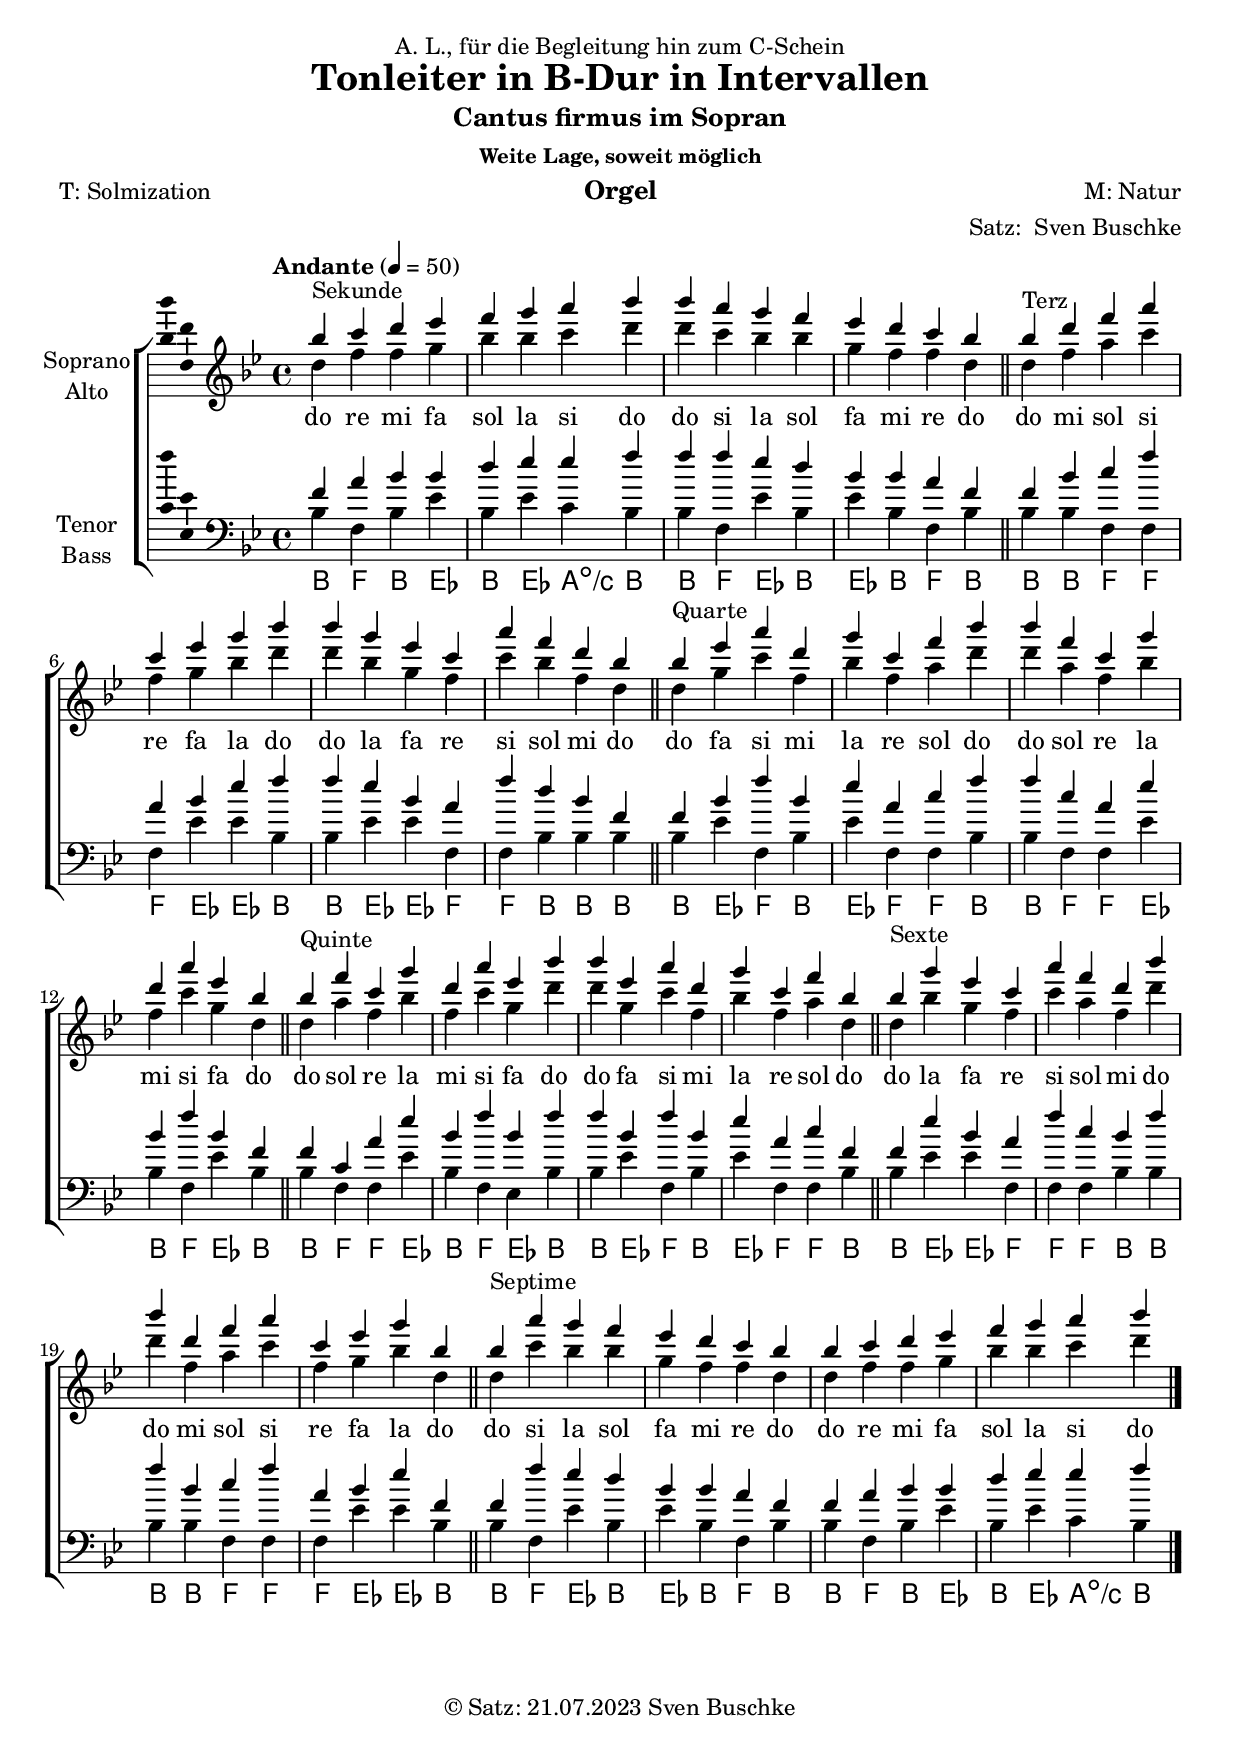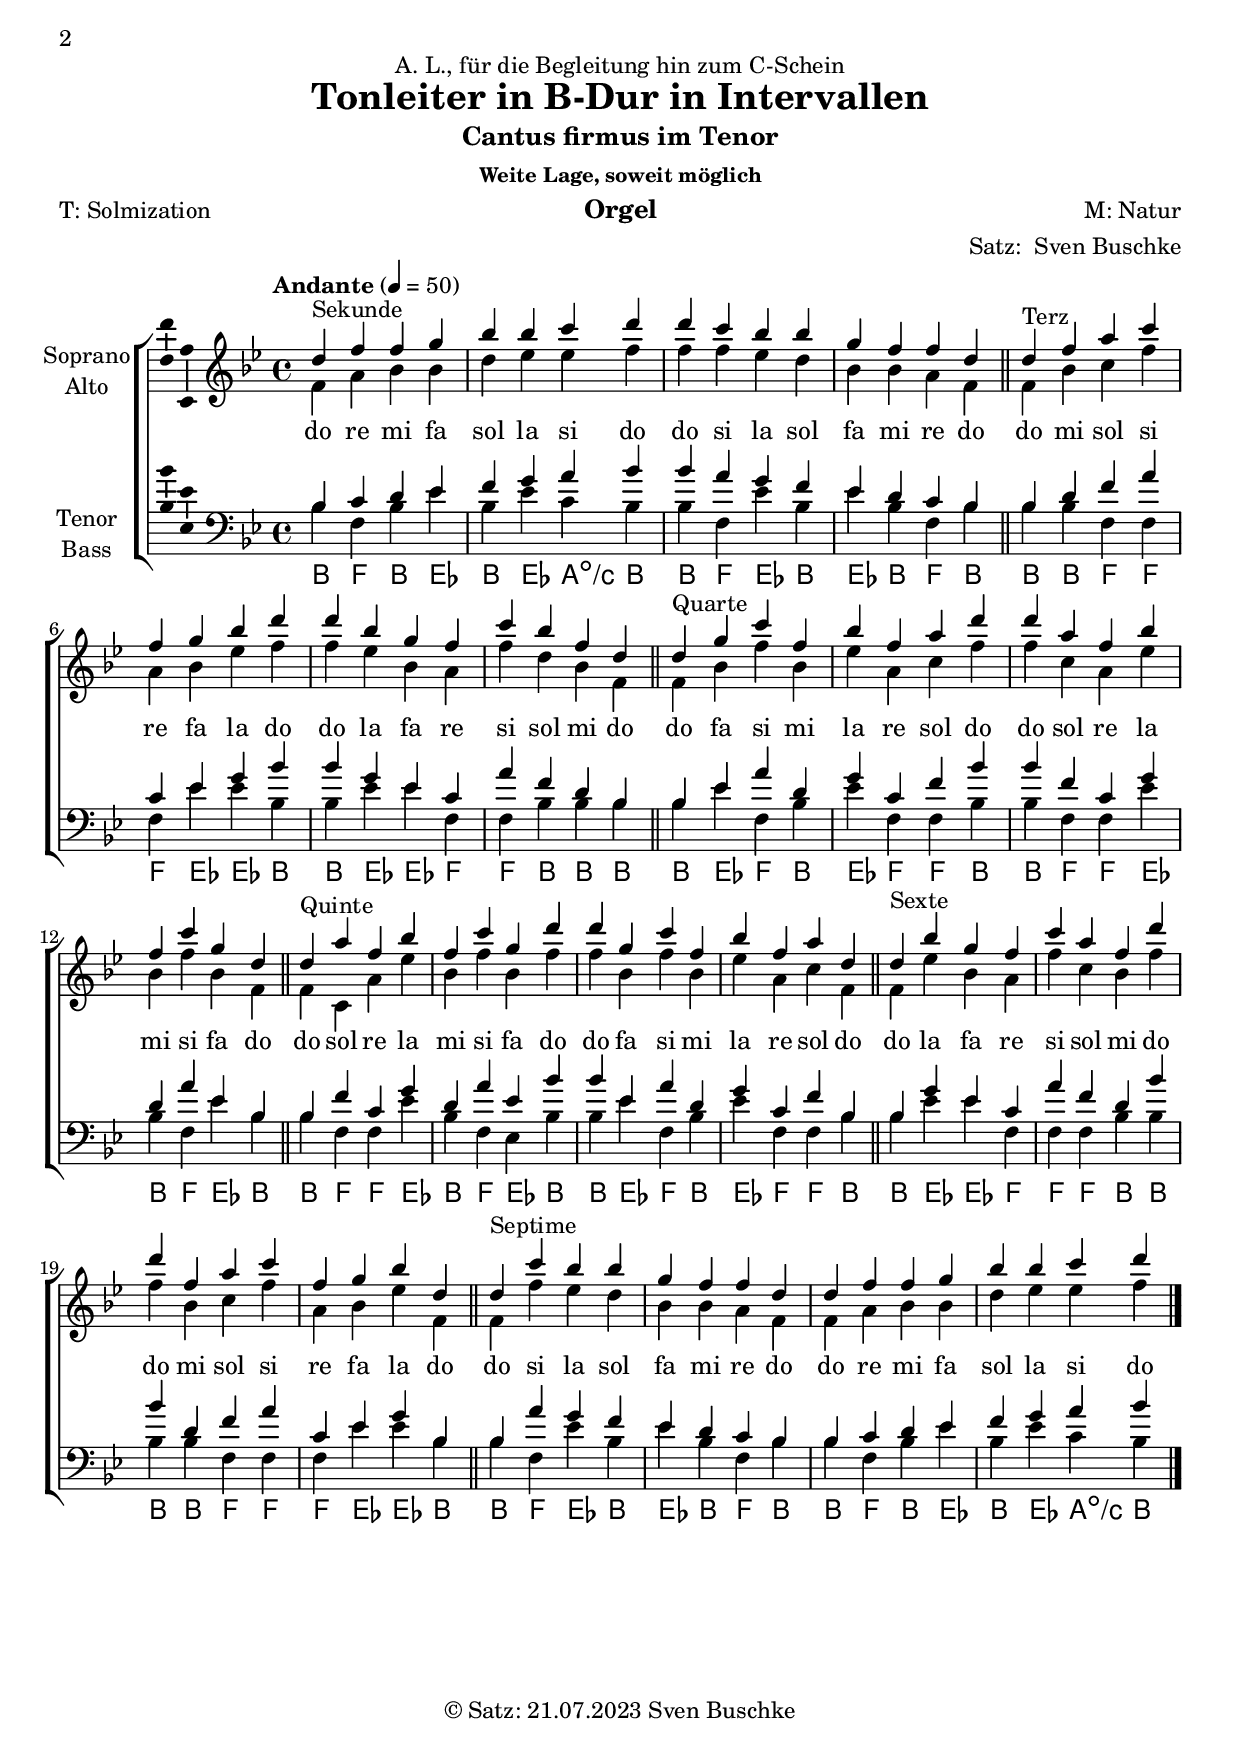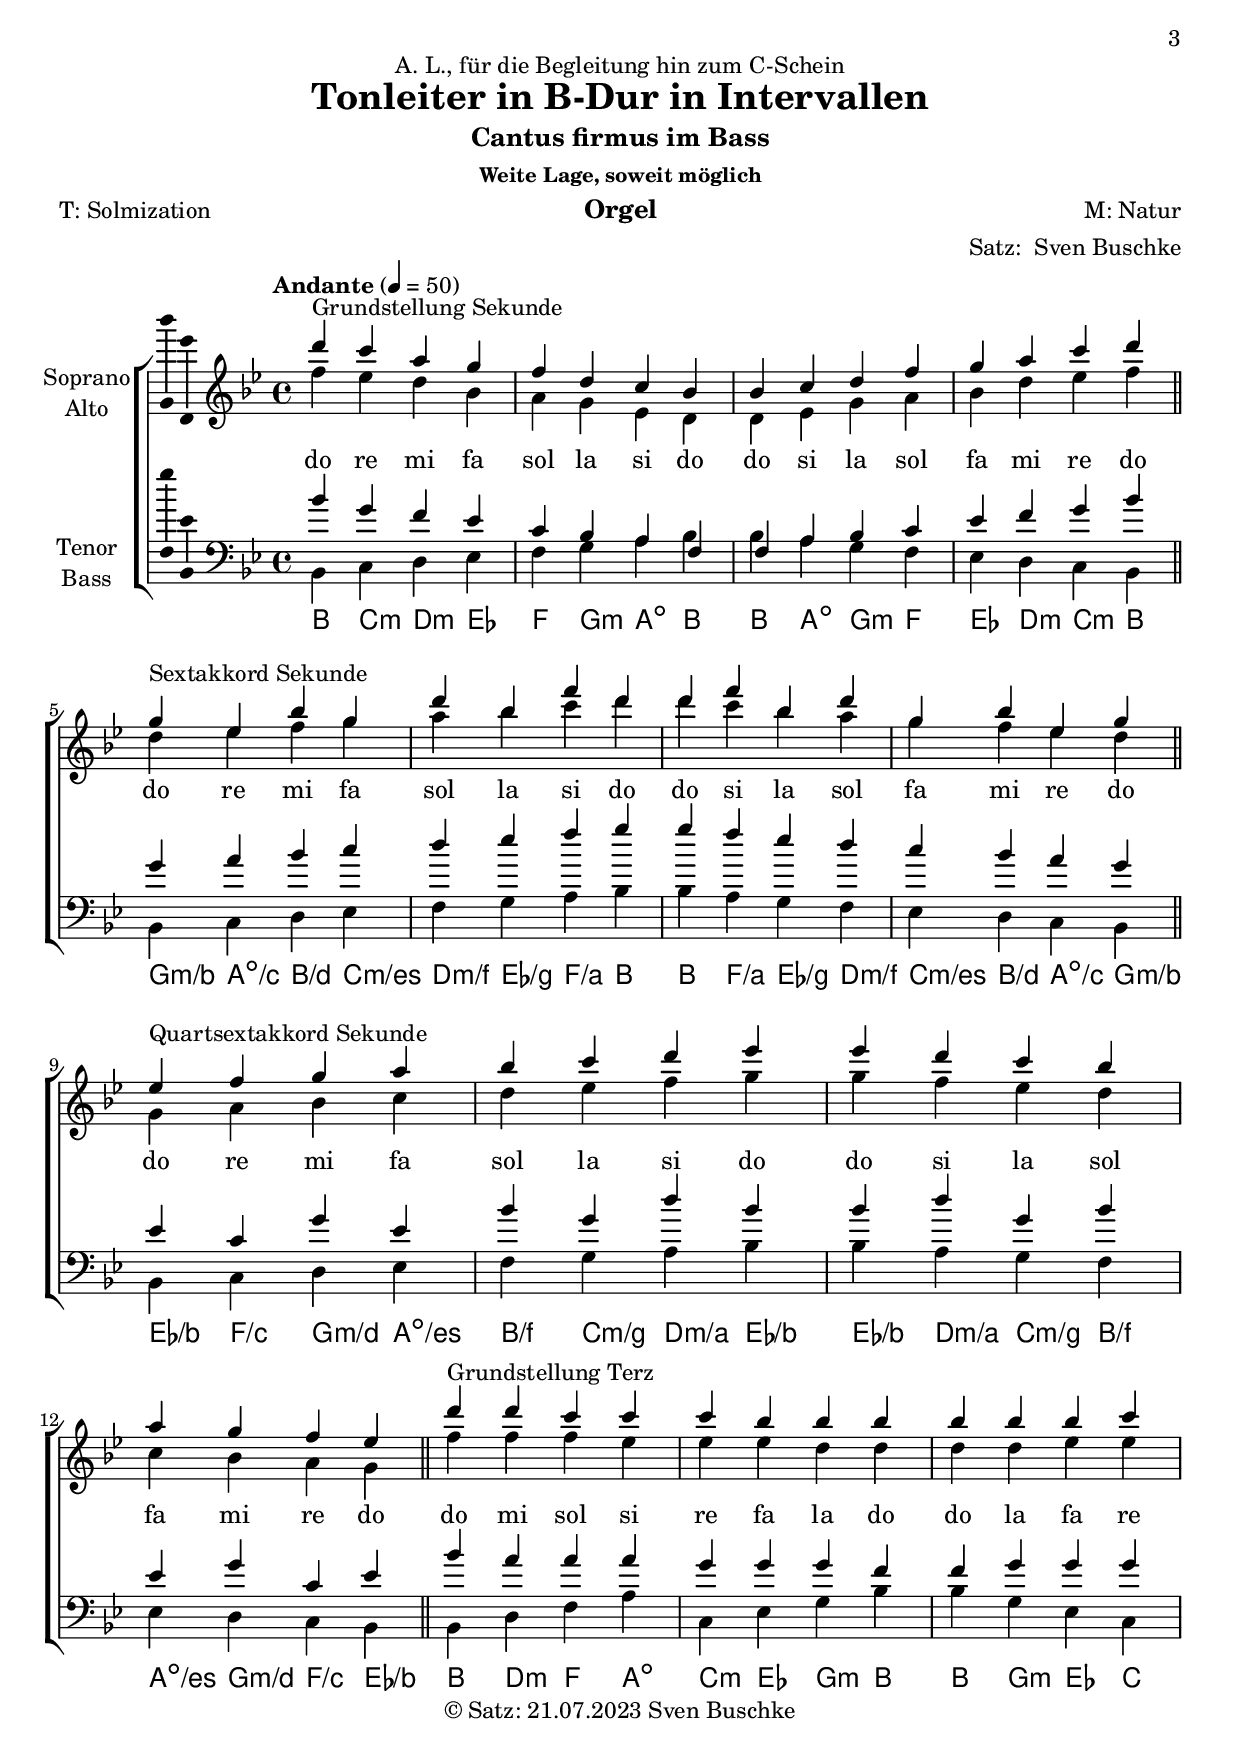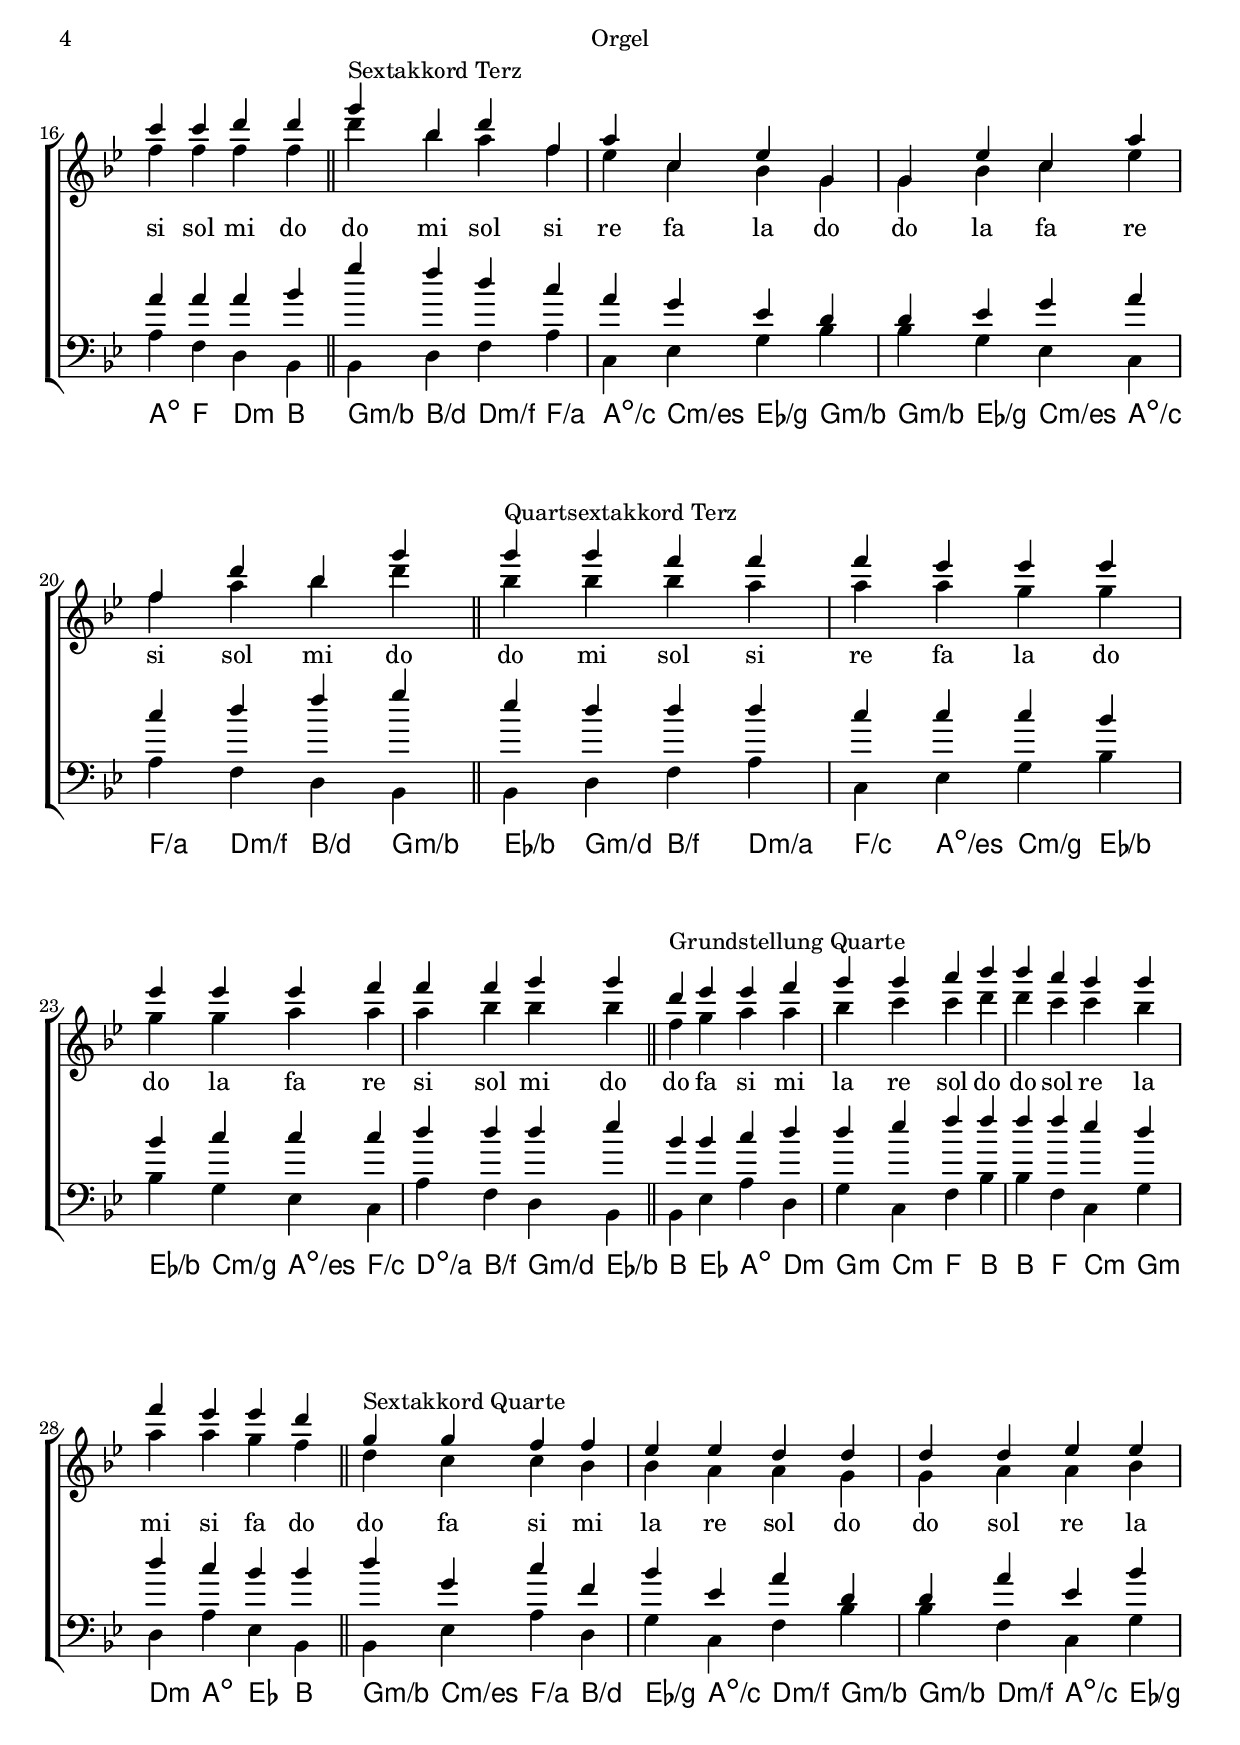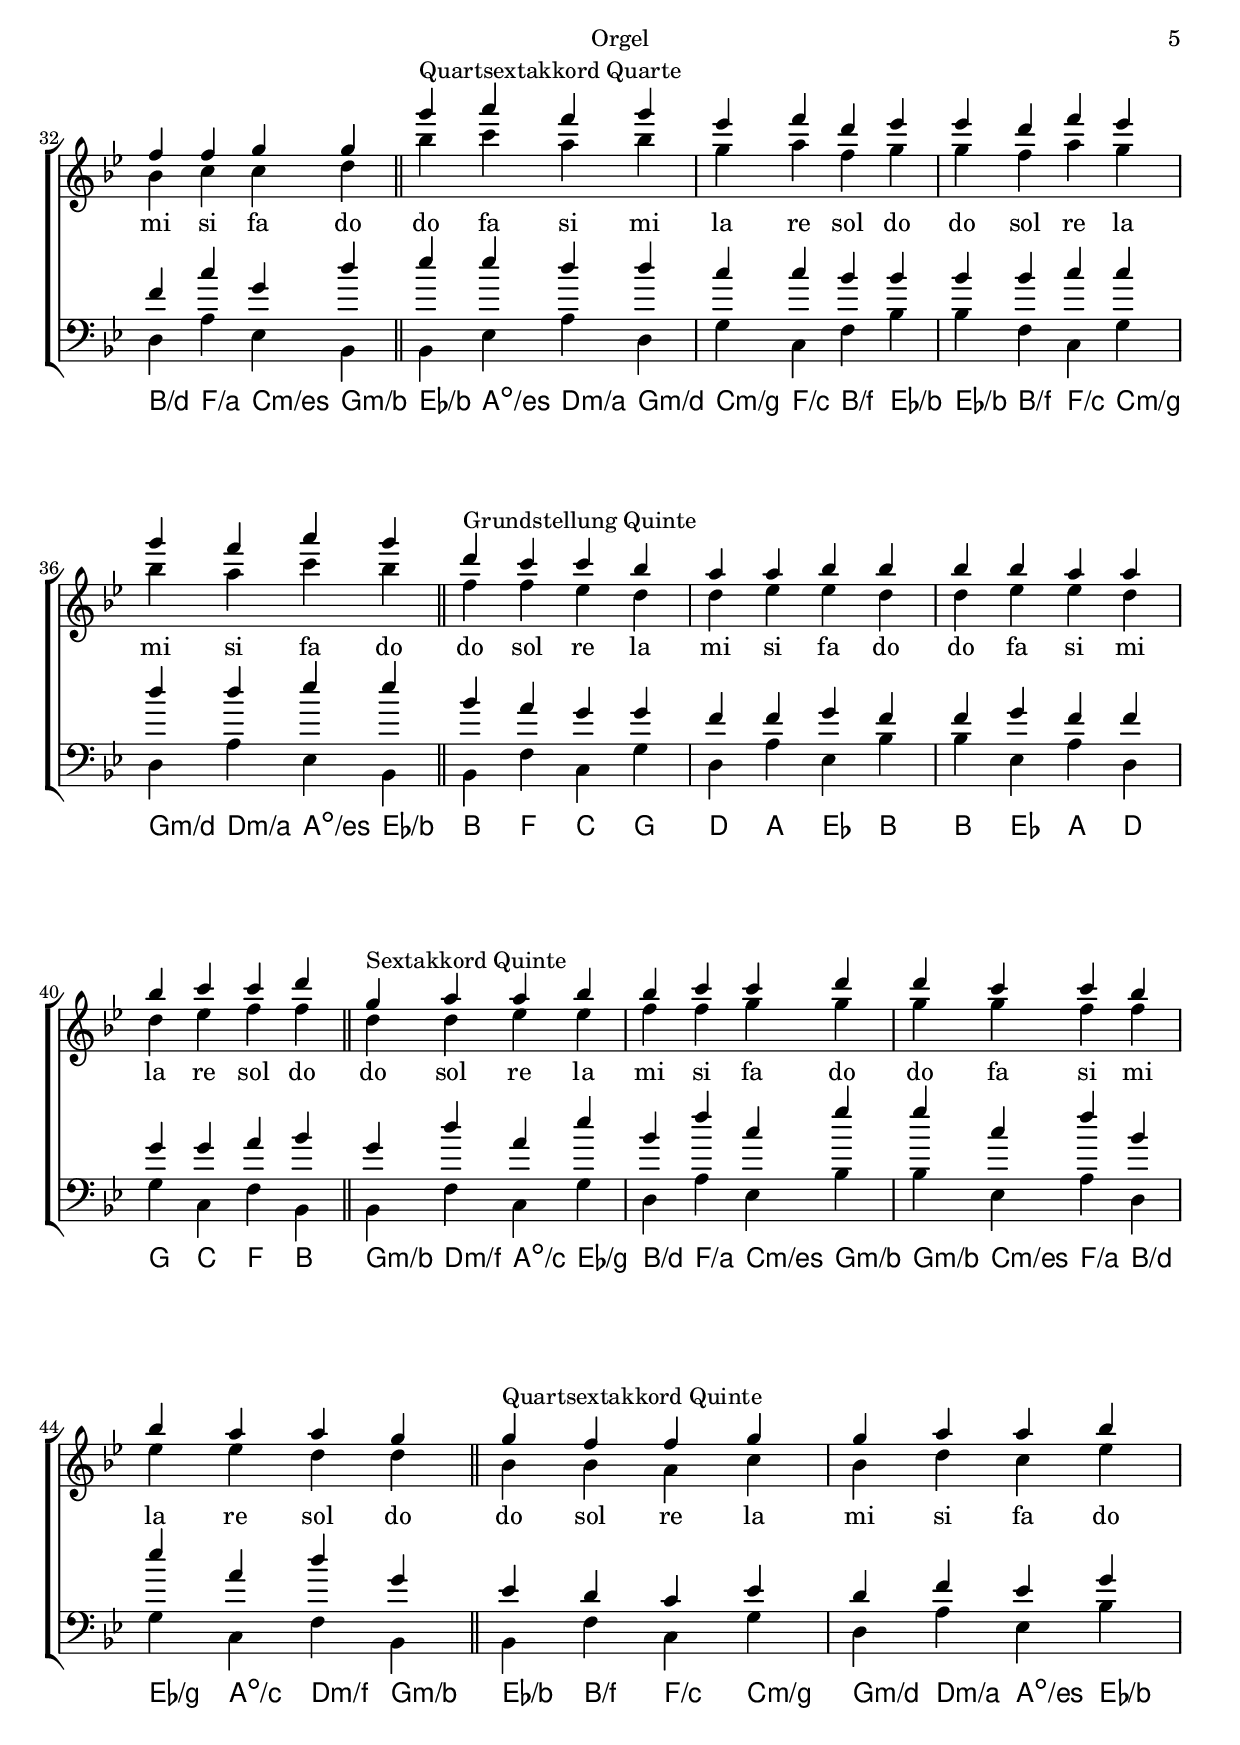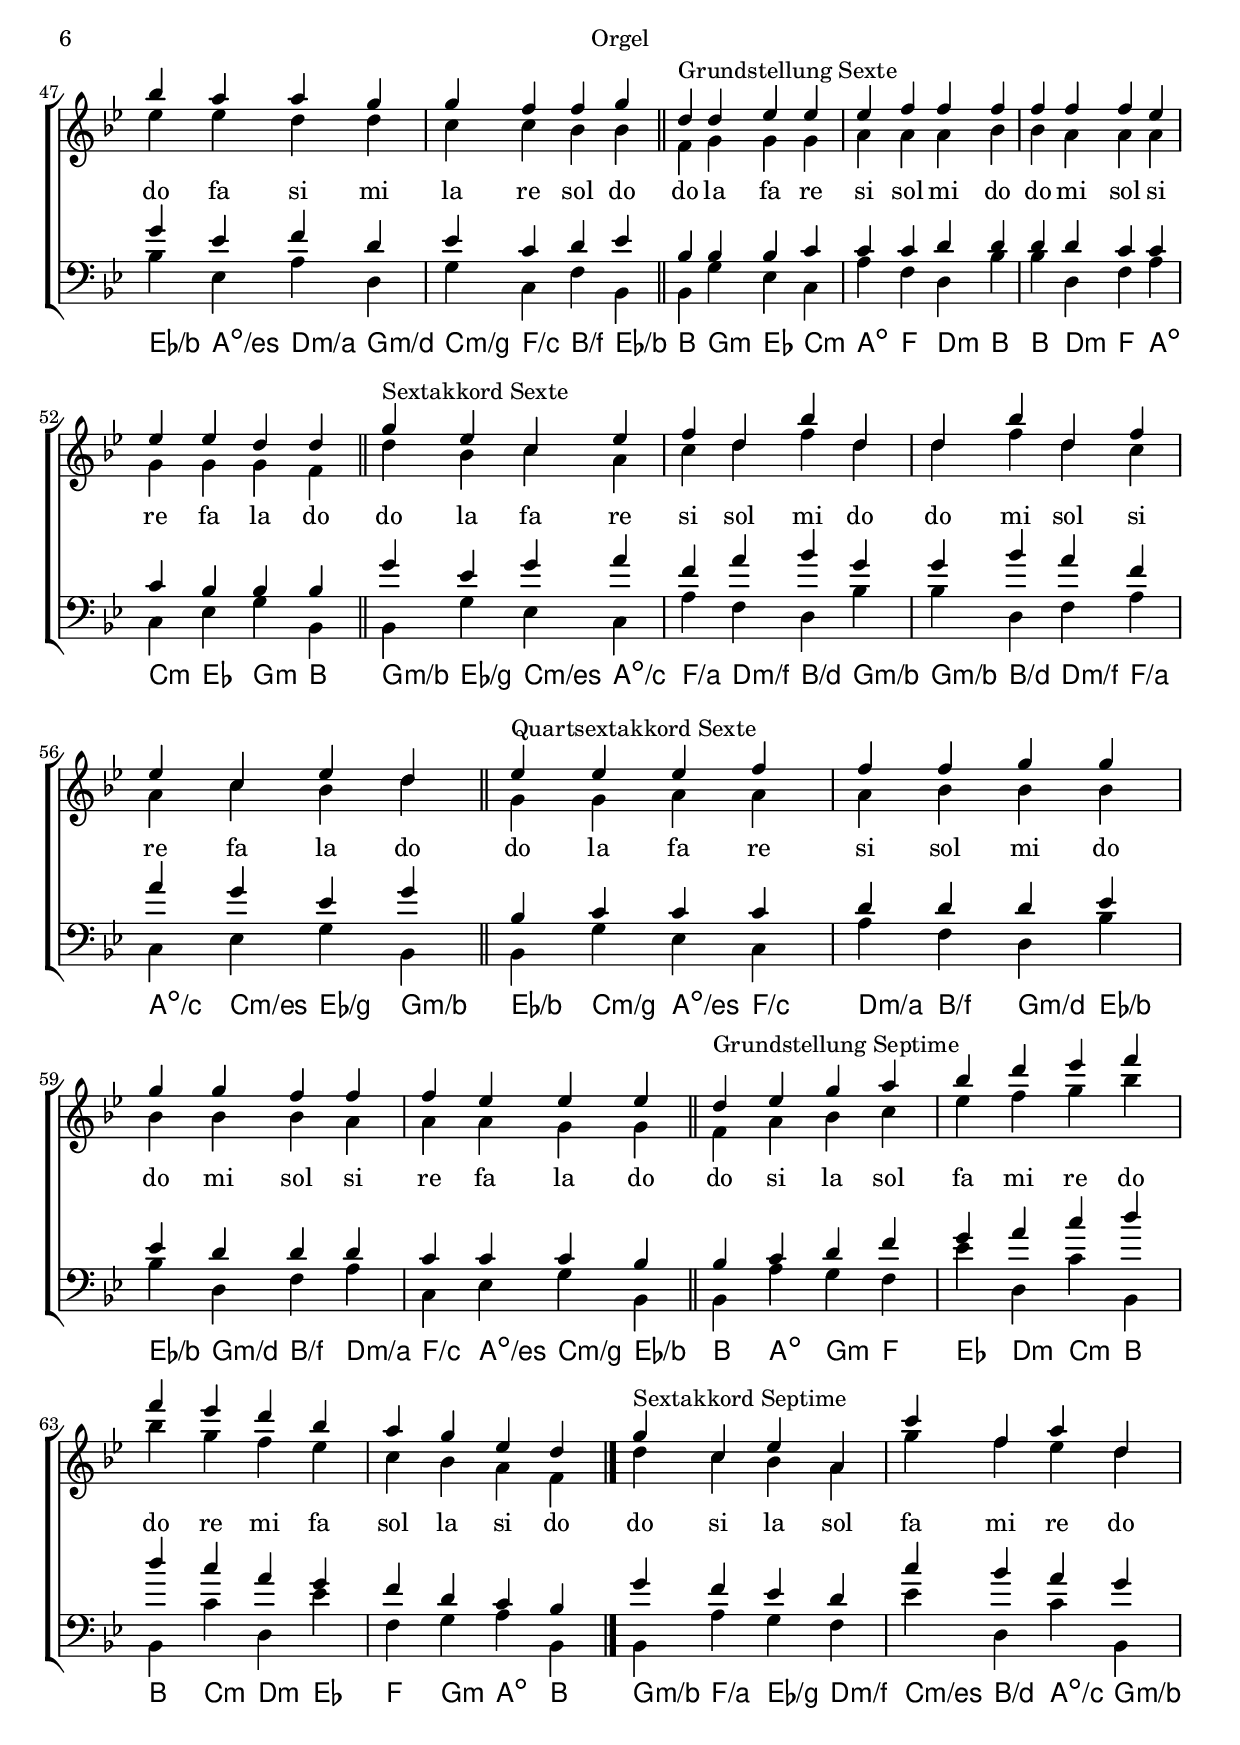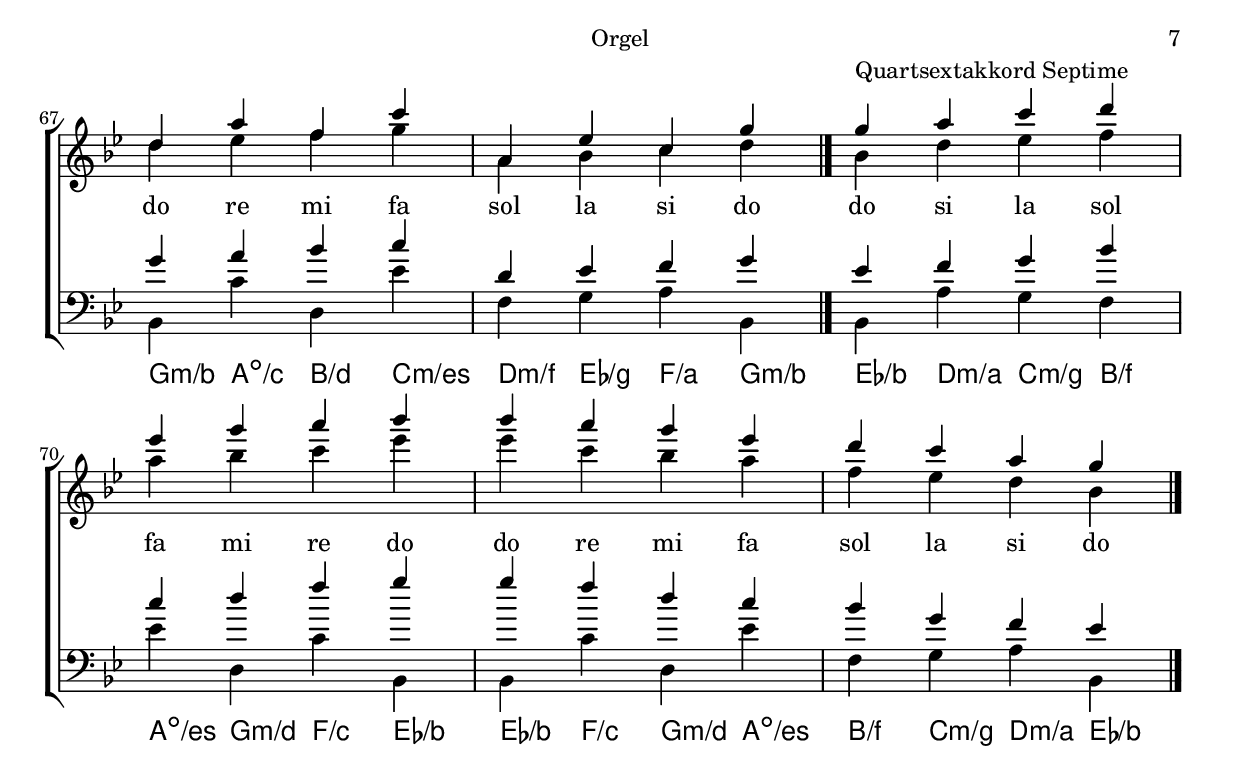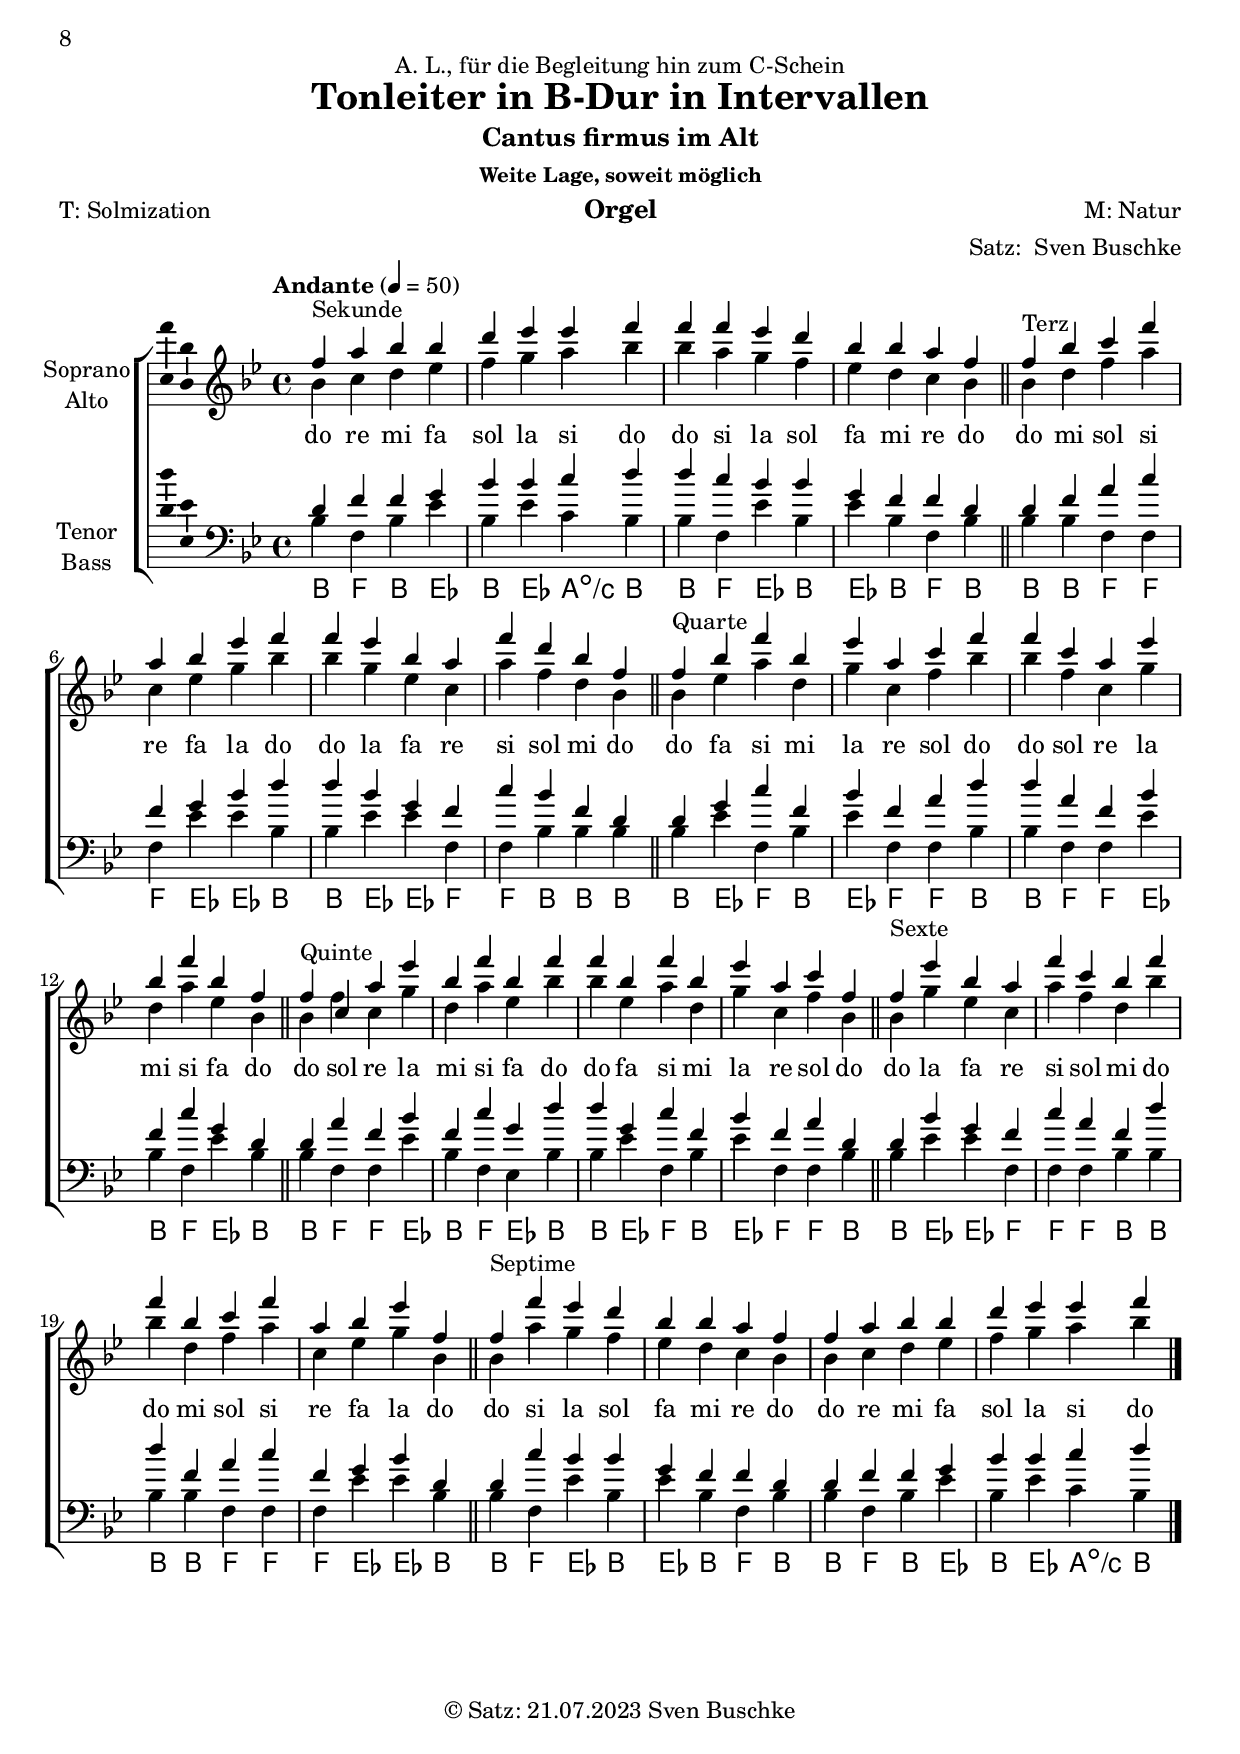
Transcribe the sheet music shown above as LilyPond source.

\version "2.24.1"
\language "english"

\include "predefined-guitar-fretboards.ly"

\header {
  dedication = "A. L., für die Begleitung hin zum C-Schein"
  title = "Tonleiter in B-Dur in Intervallen"
  subsubtitle = "Weite Lage, soweit möglich"
  instrument = "Orgel"
  composer = "M: Natur"
  arranger = \markup { "Satz: " \with-url #"https://buschke.com" "Sven Buschke" }
  poet = "T: Solmization"
  meter = ""
  piece = ""
  opus = ""
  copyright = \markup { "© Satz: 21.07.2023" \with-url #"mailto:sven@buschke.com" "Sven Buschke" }
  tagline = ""
}

global = {
  \key bf \major
  \time 4/4
  \tempo "Andante" 4=50
}

scoreASoprano = \relative c''' {
  \global
  % Music follows here.
  bf4^"Sekunde" c d ef f g a bf bf a g f ef d c bf
  \bar "||"
  bf^"Terz" d f a c, ef g bf bf g ef c a' f d bf
  \bar "||"
  bf^"Quarte" ef a d, g c, f bf bf f c g' d a' ef bf
  \bar "||"
  bf^"Quinte" f' c g' d a' ef bf' bf ef, a d, g c, f bf,
  \bar "||"
  bf^"Sexte" g' ef c a' f d bf' bf d, f a c, ef g bf,
  \bar "||"
  bf^"Septime" a' g f ef d c bf bf c d ef f g a bf
  \bar "|."
}

scoreAAlto = \relative c'' {
  \global
  % Music follows here.
  d f f g bf bf c d
  d c bf bf g f f d
  d f a c f, g bf d
  d bf g f c' bf f d
  d g c f, bf f a d
  d a f bf f c' g d
  d a' f bf f c' g d'
  d g, c f, bf f a d,
  d bf' g f c' a f d'
  d f, a c f, g bf d,
  d c' bf bf g f f d
  d f f g bf bf c d
}

scoreATenor = \relative c' {
  \global
  % Music follows here.
  f a bf bf d ef ef f
  f f ef d bf bf a f
  f bf c f a, bf ef f
  f ef bf a f' d bf f
  f bf f' bf, ef a, c f
  f c a ef' bf f' bf, f
  f c a' ef' bf f' bf, f'
  f bf, f' bf, ef a, c f,
  f ef' bf a f' c bf f'
  f bf, c f a, bf ef f,
  f f' ef d bf bf a f
  f a bf bf d ef ef f
}

scoreABass = \relative c' {
  \global
  % Music follows here.
  bf f bf ef bf ef c bf
  bf f ef' bf ef bf f bf
  bf bf f f f ef' ef bf
  bf ef ef f, f bf bf bf bf ef f, bf ef f, f bf bf f f ef' bf f ef' bf
  bf f f ef' bf f ef bf' bf ef f, bf ef f, f bf
  bf ef ef f, f f bf bf bf bf f f f ef' ef bf bf f ef' bf ef bf f bf bf f bf ef bf ef c bf
}

scoreAVerse = \lyricmode {
  % Lyrics follow here.
  do re mi fa sol la si do | do si la sol fa mi re do
  do mi sol si re fa la do | do la fa re si sol mi do
  do fa si mi la re sol do | do sol re la mi si fa do
  do sol re la mi si fa do | do fa si mi la re sol do
  do la fa re si sol mi do | do mi sol si re fa la do
  do si la sol fa mi re do | do re mi fa sol la si do
}

scoreAChordNames = \chordmode {
  \global
  \germanChords
  % Chords follow here.
  bf f bf ef bf ef a:dim/c bf
  bf f ef bf ef bf f bf
  bf bf f f f ef ef bf
  bf ef ef f f bf bf bf
  bf ef f bf ef f f bf bf f f ef bf f ef bf
  bf f f ef bf f ef bf bf ef f bf ef f f bf
  bf ef ef f f f bf bf bf bf f f f ef ef bf
  bf f ef bf ef bf f bf bf f bf ef bf ef a:dim/c bf
}

scoreAFigBass = \figuremode {
  \global
  % Figures follow here.
}

scoreAChoirPart = \new ChoirStaff <<
  \new Staff \with {
    midiInstrument = "choir aahs"
    instrumentName = \markup \center-column { "Soprano" "Alto" }
  } <<
    \new Voice = "soprano" \with {
      \consists "Ambitus_engraver"
    } { \voiceOne \scoreASoprano }
    \new Voice = "alto" \with {
      \consists "Ambitus_engraver"
      \override Ambitus #'X-offset = #2.0
    } { \voiceTwo \scoreAAlto }
  >>
  \new Lyrics \with {
    \override VerticalAxisGroup #'staff-affinity = #CENTER
  } \lyricsto "soprano" \scoreAVerse
  \new Staff \with {
    midiInstrument = "choir aahs"
    instrumentName = \markup \center-column { "Tenor" "Bass" }
  } <<
    \clef bass
    \new Voice = "tenor" \with {
      \consists "Ambitus_engraver"
    } { \voiceOne \scoreATenor }
    \new Voice = "bass" \with {
      \consists "Ambitus_engraver"
      \override Ambitus #'X-offset = #2.0
    } { \voiceTwo \scoreABass }
  >>
>>

scoreAChordsPart = <<
  \new ChordNames \scoreAChordNames
%   \scoreAChordNames
%   \new FretBoards \scoreAChordNames
>>

scoreABassFiguresPart = \new FiguredBass \with {
  useBassFigureExtenders = ##t
} \scoreAFigBass

\bookpart {
  \header {
      subtitle = "Cantus firmus im Sopran"
  }
  \score {
    <<
      \scoreAChoirPart
      \scoreAChordsPart
      \scoreABassFiguresPart
    >>
    \layout { }
    \midi {
      \tempo 4=100
    }
  }
}

scoreBSoprano = \relative c'' {
  \global
  % Music follows here.
  d^"Sekunde" f f g bf bf c d d c bf bf g f f d
  d^"Terz" f a c f, g bf d d bf g f c' bf f d
  d^"Quarte" g c f, bf f a d d a f bf f c' g d
  d^"Quinte" a' f bf f c' g d' d g, c f, bf f a d,
  d^"Sexte" bf' g f c' a f d' d f, a c f, g bf d,
  d^"Septime" c' bf bf g f f d d f f g bf bf c d
}

scoreBAlto = \relative c' {
  \global
  % Music follows here.
  f a bf bf d ef ef f
  f f ef d bf bf a f
  f bf c f a, bf ef f
  f ef bf a f' d bf f
  f bf f' bf, ef a, c f
  f c a ef' bf f' bf, f
  f c a' ef' bf f' bf, f'
  f bf, f' bf, ef a, c f,
  f ef' bf a f' c bf f'
  f bf, c f a, bf ef f,
  f f' ef d bf bf a f
  f a bf bf d ef ef f
}

scoreBTenor = \relative c' {
  \global
  % Music follows here.
  bf4 c d ef f g a bf bf a g f ef d c bf
  \bar "||"
  bf d f a c, ef g bf bf g ef c a' f d bf
  \bar "||"
  bf ef a d, g c, f bf bf f c g' d a' ef bf
  \bar "||"
  bf f' c g' d a' ef bf' bf ef, a d, g c, f bf,
  \bar "||"
  bf g' ef c a' f d bf' bf d, f a c, ef g bf,
  \bar "||"
  bf a' g f ef d c bf bf c d ef f g a bf
  \bar "|."
}

scoreBBass = \relative c' {
  \global
  % Music follows here.
  bf f bf ef bf ef c bf
  bf f ef' bf ef bf f bf
  bf bf f f f ef' ef bf
  bf ef ef f, f bf bf bf bf ef f, bf ef f, f bf bf f f ef' bf f ef' bf
  bf f f ef' bf f ef bf' bf ef f, bf ef f, f bf
  bf ef ef f, f f bf bf bf bf f f f ef' ef bf bf f ef' bf ef bf f bf bf f bf ef bf ef c bf
}

scoreBVerse = \lyricmode {
  % Lyrics follow here.
  do re mi fa sol la si do | do si la sol fa mi re do
  do mi sol si re fa la do | do la fa re si sol mi do
  do fa si mi la re sol do | do sol re la mi si fa do
  do sol re la mi si fa do | do fa si mi la re sol do
  do la fa re si sol mi do | do mi sol si re fa la do
  do si la sol fa mi re do | do re mi fa sol la si do
}

scoreBChordNames = \chordmode {
  \global
  \germanChords
  % Chords follow here.
  bf f bf ef bf ef a:dim/c bf
  bf f ef bf ef bf f bf
  bf bf f f f ef ef bf
  bf ef ef f f bf bf bf
  bf ef f bf ef f f bf bf f f ef bf f ef bf
  bf f f ef bf f ef bf bf ef f bf ef f f bf
  bf ef ef f f f bf bf bf bf f f f ef ef bf
  bf f ef bf ef bf f bf bf f bf ef bf ef a:dim/c bf
}

scoreBFigBass = \figuremode {
  \global
  % Figures follow here.
}

scoreBChoirPart = \new ChoirStaff <<
  \new Staff \with {
    midiInstrument = "choir aahs"
    instrumentName = \markup \center-column { "Soprano" "Alto" }
  } <<
    \new Voice = "soprano" \with {
      \consists "Ambitus_engraver"
    } { \voiceOne \scoreBSoprano }
    \new Voice = "alto" \with {
      \consists "Ambitus_engraver"
      \override Ambitus #'X-offset = #2.0
    } { \voiceTwo \scoreBAlto }
  >>
  \new Lyrics \with {
    \override VerticalAxisGroup #'staff-affinity = #CENTER
  } \lyricsto "soprano" \scoreBVerse
  \new Staff \with {
    midiInstrument = "choir aahs"
    instrumentName = \markup \center-column { "Tenor" "Bass" }
  } <<
    \clef bass
    \new Voice = "tenor" \with {
      \consists "Ambitus_engraver"
    } { \voiceOne \scoreBTenor }
    \new Voice = "bass" \with {
      \consists "Ambitus_engraver"
      \override Ambitus #'X-offset = #2.0
    } { \voiceTwo \scoreBBass }
  >>
>>

scoreBChordsPart = <<
  \new ChordNames \scoreBChordNames
%   \scoreBChordNames
%   \new FretBoards \scoreBChordNames
>>

scoreBBassFiguresPart = \new FiguredBass \with {
  useBassFigureExtenders = ##t
} \scoreBFigBass

\bookpart {
  \header {
      subtitle = "Cantus firmus im Tenor"
  }
  \score {
    <<
      \scoreBChoirPart
      \scoreBChordsPart
      \scoreBBassFiguresPart
    >>
    \layout { }
    \midi {
      \tempo 4=100
    }
  }
}

scoreCSoprano = \relative c''' {
  \global
  % Music follows here.
  % Sekundintervall
  % Grundstellung
  d^"Grundstellung Sekunde" c a g f d c bf bf c d f g a c d
  % Sextakkord
  g,^"Sextakkord Sekunde" ef bf' g d' bf f' d d f bf, d g, bf ef, g
  % Quartsextakkord
  ef^"Quartsextakkord Sekunde" f g a bf c d ef ef d c bf a g f ef
  % Terzintervall
  % Grundstellung
  d'^"Grundstellung Terz" d c c c bf bf bf bf bf bf c c c d d
  % Sextakkord
  g^"Sextakkord Terz" bf, d f, a c, ef g, g ef' c a' f d' bf g'
  % Quartsextakkord
  g^"Quartsextakkord Terz" g f f f ef ef ef ef ef ef f f f g g
  % Quartintervall
  % Grundstellung
  d^"Grundstellung Quarte" ef ef f g g a bf bf a g g f ef ef d
  % Sextakkord
  g,^"Sextakkord Quarte" g f f ef ef d d d d ef ef f f g g
  g'^"Quartsextakkord Quarte" a f g ef f d ef ef d f ef g f a g
  % Quintintervall
  % Grundstellung
  d^"Grundstellung Quinte" c c bf a a bf bf bf bf a a bf c c d
  % Sextakkord
  g,^"Sextakkord Quinte" a a bf bf c c d d c c bf bf a a g
  g^"Quartsextakkord Quinte" f f g g a a bf bf a a g g f f g
  % Sextintervall
  % Grundstellung
  d^"Grundstellung Sexte" d ef ef ef f f f f f f ef ef ef d d
  % Sextakkord
  g^"Sextakkord Sexte" ef c ef f d bf' d, d bf' d, f ef c ef d
  ef^"Quartsextakkord Sexte" ef ef f f f g g g g f f f ef ef ef
  % Septimintervall
  % Grundstellung
  d^"Grundstellung Septime" ef g a bf d ef f f ef d bf a g ef d
  % Sextakkord
  g^"Sextakkord Septime" c, ef a, c' f, a d, d a' f c' a, ef' c g'
  g^"Quartsextakkord Septime" a c d ef g a bf bf a g ef d c a g
}

scoreCAlto = \relative c'' {
  \global
  % Music follows here.
  % Sekundintervall
  % Grundstellung
  f ef d bf a g ef d d ef g a bf d ef f
  % Sextakkord
  d ef f g a bf c d d c bf a g f ef d
  % Quartsextakkord
  g, a bf c d ef f g g f ef d c bf a g
  % Terzintervall
  % Grundstellung
  f' f f ef ef ef d d d d ef ef f f f f
  % Sextakkord
  d' bf a f ef c bf g g bf c ef f a bf d
  % Quartsextakkord
  bf bf bf a a a g g g g a a a bf bf bf
  % Quartintervall
  % Grundstellung
  f g a a bf c c d d c c bf a a g f
  % Sextakkord
  d c c bf bf a a g g a a bf bf c c d
  % Quartsextakkord
  bf' c a bf g a f g g f a g bf a c bf
  % Quintintervall
  % Grundstellung
  f f ef d d ef ef d d ef ef d d ef f f 
  % Sextakkord
  d d ef ef f f g g g g f f ef ef d d
  % Quartsextakkord
  bf bf a c bf d c ef ef ef d d c c bf bf
  % Sextintervall
  % Grundstellung
  f g g g a a a bf bf a a a g g g f
  % Sextakkord
  d' bf c a c d f d d f d c a c bf d
  % Quartsextakkord
  g, g a a a bf bf bf bf bf bf a a a g g 
  % Septimintervall
  % Grundstellung
  f a bf c ef f g bf bf g f ef c bf a f
  % Sextakkord
  d' c bf a g' f ef d d ef f g a, bf c d
  % Quartsextakkord
  bf d ef f a bf c ef ef c bf a f ef d bf 
}

scoreCTenor = \relative c'' {
  \global
  % Music follows here.
  % Sekundintervall
  % Grundstellung
  bf g f ef c bf a f f a bf c ef f g bf
  % Sextakkord
  g a bf c d ef f g g f ef d c bf a g
  % Quartsextakkord
  ef c g' ef bf' g d' bf bf d g, bf ef, g c, ef
  % Terzintervall
  % Grundstellung
  bf' a a a g g g f f g g g a a a bf
  % Sextakkord
  g' f d c a g ef d d ef g a c d f g
  % Quartsextakkord
  ef d d d c c c bf bf c c c d d d ef
  % Quartintervall
  % Grundstellung
  bf bf c d d ef f f f f ef d d c bf bf
  % Sextakkord
  d g, c f, bf ef, a d, d a' ef bf' f c' g d'
  % Quartsextakkord
  ef ef d d c c bf bf bf bf c c d d ef ef 
  % Qutintintervall
  % Grundstellung
  bf a g g f f g f f g f f g g a bf
  % Sextakkord
  g d' a ef' bf f' c g' g c, f bf, ef a, d g,
  % Quartsextakkord
  ef d c ef  d f ef g g ef f d ef c d ef
  % Sextintervall
  % Grundstellung
  bf bf bf c c c d d d d c c c bf bf bf
  % Sextakkord
  g' ef g a f a bf g g bf a f a g ef g  
  % Quartsextakkord
  bf, c c c d d d ef ef d d d c c c bf
  % Septimintervall
  % Grundstellung
  bf c d f g a c d d c a g f d c bf 
  % Sextakkord
  g' f ef d c' bf a g g a bf c d, ef f g
  % Quartsextakkord
  ef f g bf c d f g g f d c bf g f ef
}

scoreCBass = \relative c {
  \global
  % Music follows here.
  % Sekundintervall
  % Grundstellung
  bf4 c d ef f g a bf bf a g f ef d c bf
  \bar "||"
  % Sextakkord
  bf4 c d ef f g a bf bf a g f ef d c bf
  \bar "||"
  % Quartsextakkord
  bf4 c d ef f g a bf bf a g f ef d c bf
  \bar "||"
  % Terzintervall
  % Grundstellung
  bf d f a c, ef g bf bf g ef c a' f d bf
  \bar "||"
  % Sextakkord
  bf d f a c, ef g bf bf g ef c a' f d bf
  \bar "||"
  % Quartsextakkord
  bf d f a c, ef g bf bf g ef c a' f d bf
  \bar "||"
  % Quartintervall
  % Grundstellung
  bf ef a d, g c, f bf bf f c g' d a' ef bf
  \bar "||"
  % Sextakkord
  bf ef a d, g c, f bf bf f c g' d a' ef bf
  \bar "||"
  % Quartsextakkord
  bf ef a d, g c, f bf bf f c g' d a' ef bf
  \bar "||"
  % Quintintervall
  % Grundstellung
  bf f' c g' d a' ef bf' bf ef, a d, g c, f bf,
  \bar "||"
  % Sextakkord
  bf f' c g' d a' ef bf' bf ef, a d, g c, f bf,
  \bar "||"
  % Quartsextakkord
  bf f' c g' d a' ef bf' bf ef, a d, g c, f bf,
  \bar "||"
  % Sextintervall
  % Grundstellung
  bf g' ef c a' f d bf' bf d, f a c, ef g bf,
  \bar "||"
  % Sextakkord
  bf g' ef c a' f d bf' bf d, f a c, ef g bf,
  \bar "||"
  % Quartsextakkord
  bf g' ef c a' f d bf' bf d, f a c, ef g bf,
  \bar "||"
  % Septimintervall
  % Grundstellung
  bf a' g f ef' d, c' bf, bf c' d, ef' f, g a bf,
  \bar "|."
  % Sextakkord
  bf a' g f ef' d, c' bf, bf c' d, ef' f, g a bf,
  \bar "|."
  % Quartsextakkord
  bf a' g f ef' d, c' bf, bf c' d, ef' f, g a bf,
  \bar "|."
}

scoreCVerse = \lyricmode {
  % Lyrics follow here.
  % Sekundintervall
  % Grundstellung
  do re mi fa sol la si do | do si la sol fa mi re do
  % Sextakkord
  do re mi fa sol la si do | do si la sol fa mi re do
  % Quartsextakkord
  do re mi fa sol la si do | do si la sol fa mi re do
  % Terzintervall
  % Grundstellung
  do mi sol si re fa la do | do la fa re si sol mi do
  % Sextakkord
  do mi sol si re fa la do | do la fa re si sol mi do
  % Quartsextakkord
  do mi sol si re fa la do | do la fa re si sol mi do
  % Quartintervall
  % Grundstellung
  do fa si mi la re sol do | do sol re la mi si fa do
  % Sextintervall
  do fa si mi la re sol do | do sol re la mi si fa do
  % Quartsextakkord
  do fa si mi la re sol do | do sol re la mi si fa do
  % Quintintervall
  % Grundstellung
  do sol re la mi si fa do | do fa si mi la re sol do
  % Sextintervall
  do sol re la mi si fa do | do fa si mi la re sol do
  % Quartsextakkord
  do sol re la mi si fa do | do fa si mi la re sol do
  % Sextintervall
  % Grundstellung
  do la fa re si sol mi do | do mi sol si re fa la do
  % Sextintervall
  do la fa re si sol mi do | do mi sol si re fa la do
  % Quartsextakkord
  do la fa re si sol mi do | do mi sol si re fa la do
  % Septimintervall
  % Grundstellung
  do si la sol fa mi re do | do re mi fa sol la si do
  % Sextintervall
  do si la sol fa mi re do | do re mi fa sol la si do
  % Quartsextakkord
  do si la sol fa mi re do | do re mi fa sol la si do
}

scoreCChordNames = \chordmode {
  \global
  \germanChords
  % Chords follow here.
  % Sekundintervall
  % Grundstellung
  bf c:m d:m ef f g:m a:dim bf bf a:dim g:m f ef d:m c:m bf
  % Sextakkord
  g:m/bf a:dim/c bf/d c:m/ef d:m/f ef/g f/a bf bf f/a ef/g d:m/f c:m/ef bf/d a:dim/c g:m/bf
  % Quartsextakkord
  ef/bf f/c g:m/d a:dim/ef bf/f c:m/g d:m/a ef/bf ef/bf d:m/a c:m/g bf/f a:dim/ef g:m/d f/c ef/bf
  % Terzintervall
  % Grundstellung
  bf d:m f a:dim c:m ef g:m bf bf g:m ef c a:dim f d:m bf
  % Sextakkord
  g:m/bf bf/d d:m/f f/a a:dim/c c:m/ef ef/g g:m/bf g:m/bf ef/g c:m/ef a:dim/c f/a d:m/f bf/d g:m/bf
  % Quartsextakkord
  ef/bf g:m/d bf/f d:m/a f/c a:dim/ef c:m/g ef/bf ef/bf c:m/g a:dim/ef f/c d:dim/a bf/f g:m/d ef/bf
  % Quartintervall
  % Grundstellung
  bf ef a:dim d:m g:m c:m f bf bf f c:m g:m d:m a:dim ef bf
  % Sextakkord
  g:m/bf c:m/ef f/a bf/d ef/g a:dim/c d:m/f g:m/bf g:m/bf d:m/f a:dim/c ef/g bf/d f/a c:m/ef g:m/bf
  % Quartsextakkord
  ef/bf a:dim/ef d:m/a g:m/d c:m/g f/c bf/f ef/bf ef/bf bf/f f/c c:m/g g:m/d d:m/a a:dim/ef ef/bf
  % Quintintervall
  % Grundstellung
  bf f c g d a ef bf bf ef a d g c f bf
  % Sextakkord
  g:m/bf d:m/f a:dim/c ef/g bf/d f/a c:m/ef g:m/bf g:m/bf c:m/ef f/a bf/d ef/g a:dim/c d:m/f g:m/bf
  % Quartsextakkord
  ef/bf bf/f f/c c:m/g g:m/d d:m/a a:dim/ef ef/bf ef/bf a:dim/ef d:m/a g:m/d c:m/g f/c bf/f ef/bf
  % Sextintervall
  % Grundstellung
  bf g:m ef c:m a:dim f d:m bf bf d:m f a:dim c:m ef g:m bf
  % Sextakkord
  g:m/bf ef/g c:m/ef a:dim/c f/a d:m/f bf/d g:m/bf g:m/bf bf/d d:m/f f/a a:dim/c c:m/ef ef:/g g:m/bf
  % Quartsextakkord
  ef/bf c:m/g a:dim/ef f/c d:m/a bf/f g:m/d ef/bf ef/bf g:m/d bf/f d:m/a f/c a:dim/ef c:m/g ef/bf
  % Septimintervall
  % Grundstellung
  bf a:dim g:m f ef d:m c:m bf bf c:m d:m ef f g:m a:dim bf  
  % Sextakkord
  g:m/bf f/a ef/g d:m/f c:m/ef bf/d a:dim/c g:m/bf g:m/bf a:dim/c bf/d c:m/ef d:m/f ef/g f/a g:m/bf  
  % Quartsextakkord
  ef/bf d:m/a c:m/g bf/f a:dim/ef g:m/d f/c ef/bf ef/bf f/c g:m/d a:dim/ef bf/f c:m/g d:m/a ef/bf  
}

scoreCFigBass = \figuremode {
  \global
  % Figures follow here.
  % Sekundintervall
  % Grundstellung
  % Sextakkord
  % Quartsextakkord
  % weitere Intervalle
}

scoreCChoirPart = \new ChoirStaff <<
  \new Staff \with {
    midiInstrument = "choir aahs"
    instrumentName = \markup \center-column { "Soprano" "Alto" }
  } <<
    \new Voice = "soprano" \with {
      \consists "Ambitus_engraver"
    } { \voiceOne \scoreCSoprano }
    \new Voice = "alto" \with {
      \consists "Ambitus_engraver"
      \override Ambitus #'X-offset = #2.0
    } { \voiceTwo \scoreCAlto }
  >>
  \new Lyrics \with {
    \override VerticalAxisGroup #'staff-affinity = #CENTER
  } \lyricsto "soprano" \scoreCVerse
  \new Staff \with {
    midiInstrument = "choir aahs"
    instrumentName = \markup \center-column { "Tenor" "Bass" }
  } <<
    \clef bass
    \new Voice = "tenor" \with {
      \consists "Ambitus_engraver"
    } { \voiceOne \scoreCTenor }
    \new Voice = "bass" \with {
      \consists "Ambitus_engraver"
      \override Ambitus #'X-offset = #2.0
    } { \voiceTwo \scoreCBass }
  >>
>>

scoreCChordsPart = <<
  \new ChordNames \scoreCChordNames
%   \scoreCChordNames
%   \new FretBoards \scoreCChordNames
>>

scoreCBassFiguresPart = \new FiguredBass \with {
  useBassFigureExtenders = ##t
} \scoreCFigBass

\bookpart {
  \header {
      subtitle = "Cantus firmus im Bass"
  }
  \score {
    <<
      \scoreCChoirPart
      \scoreCChordsPart
      \scoreCBassFiguresPart
    >>
    \layout { }
    \midi {
      \tempo 4=100
    }
  }
}

scoreDSoprano = \relative c'' {
  \global
  % Music follows here.
  f^"Sekunde" a bf bf d ef ef f f f ef d bf bf a f
  f^"Terz" bf c f a, bf ef f f ef bf a f' d bf f
  f^"Quarte" bf f' bf, ef a, c f f c a ef' bf f' bf, f
  f^"Quinte" c a' ef' bf f' bf, f' f bf, f' bf, ef a, c f,
  f^"Sexte" ef' bf a f' c bf f' f bf, c f a, bf ef f,
  f^"Septime" f' ef d bf bf a f f a bf bf d ef ef f
}

scoreDAlto = \relative c'' {
  \global
  % Music follows here.
  bf4 c d ef f g a bf bf a g f ef d c bf
  \bar "||"
  bf d f a c, ef g bf bf g ef c a' f d bf
  \bar "||"
  bf ef a d, g c, f bf bf f c g' d a' ef bf
  \bar "||"
  bf f' c g' d a' ef bf' bf ef, a d, g c, f bf,
  \bar "||"
  bf g' ef c a' f d bf' bf d, f a c, ef g bf,
  \bar "||"
  bf a' g f ef d c bf bf c d ef f g a bf
  \bar "|."
}

scoreDTenor = \relative c' {
  \global
  % Music follows here.
  d f f g bf bf c d
  d c bf bf g f f d
  d f a c f, g bf d
  d bf g f c' bf f d
  d g c f, bf f a d
  d a f bf f c' g d
  d a' f bf f c' g d'
  d g, c f, bf f a d,
  d bf' g f c' a f d'
  d f, a c f, g bf d,
  d c' bf bf g f f d
  d f f g bf bf c d
}

scoreDBass = \relative c' {
  \global
  % Music follows here.
  bf f bf ef bf ef c bf
  bf f ef' bf ef bf f bf
  bf bf f f f ef' ef bf
  bf ef ef f, f bf bf bf bf ef f, bf ef f, f bf bf f f ef' bf f ef' bf
  bf f f ef' bf f ef bf' bf ef f, bf ef f, f bf
  bf ef ef f, f f bf bf bf bf f f f ef' ef bf bf f ef' bf ef bf f bf bf f bf ef bf ef c bf
}

scoreDVerse = \lyricmode {
  % Lyrics follow here.
  do re mi fa sol la si do | do si la sol fa mi re do
  do mi sol si re fa la do | do la fa re si sol mi do
  do fa si mi la re sol do | do sol re la mi si fa do
  do sol re la mi si fa do | do fa si mi la re sol do
  do la fa re si sol mi do | do mi sol si re fa la do
  do si la sol fa mi re do | do re mi fa sol la si do
}

scoreDChordNames = \chordmode {
  \global
  \germanChords
  % Chords follow here.
  bf f bf ef bf ef a:dim/c bf
  bf f ef bf ef bf f bf
  bf bf f f f ef ef bf
  bf ef ef f f bf bf bf
  bf ef f bf ef f f bf bf f f ef bf f ef bf
  bf f f ef bf f ef bf bf ef f bf ef f f bf
  bf ef ef f f f bf bf bf bf f f f ef ef bf
  bf f ef bf ef bf f bf bf f bf ef bf ef a:dim/c bf
}

scoreDFigBass = \figuremode {
  \global
  % Figures follow here.
}

scoreDChoirPart = \new ChoirStaff <<
  \new Staff \with {
    midiInstrument = "choir aahs"
    instrumentName = \markup \center-column { "Soprano" "Alto" }
  } <<
    \new Voice = "soprano" \with {
      \consists "Ambitus_engraver"
    } { \voiceOne \scoreDSoprano }
    \new Voice = "alto" \with {
      \consists "Ambitus_engraver"
      \override Ambitus #'X-offset = #2.0
    } { \voiceTwo \scoreDAlto }
  >>
  \new Lyrics \with {
    \override VerticalAxisGroup #'staff-affinity = #CENTER
  } \lyricsto "soprano" \scoreDVerse
  \new Staff \with {
    midiInstrument = "choir aahs"
    instrumentName = \markup \center-column { "Tenor" "Bass" }
  } <<
    \clef bass
    \new Voice = "tenor" \with {
      \consists "Ambitus_engraver"
    } { \voiceOne \scoreDTenor }
    \new Voice = "bass" \with {
      \consists "Ambitus_engraver"
      \override Ambitus #'X-offset = #2.0
    } { \voiceTwo \scoreDBass }
  >>
>>

scoreDChordsPart = <<
  \new ChordNames \scoreDChordNames
%   \scoreDChordNames
%   \new FretBoards \scoreDChordNames
>>

scoreDBassFiguresPart = \new FiguredBass \with {
  useBassFigureExtenders = ##t
} \scoreDFigBass

\bookpart {
  \header {
      subtitle = "Cantus firmus im Alt"
  }
  \score {
    <<
      \scoreDChoirPart
      \scoreDChordsPart
      \scoreDBassFiguresPart
    >>
    \layout { }
    \midi {
      \tempo 4=100
    }
  }
}